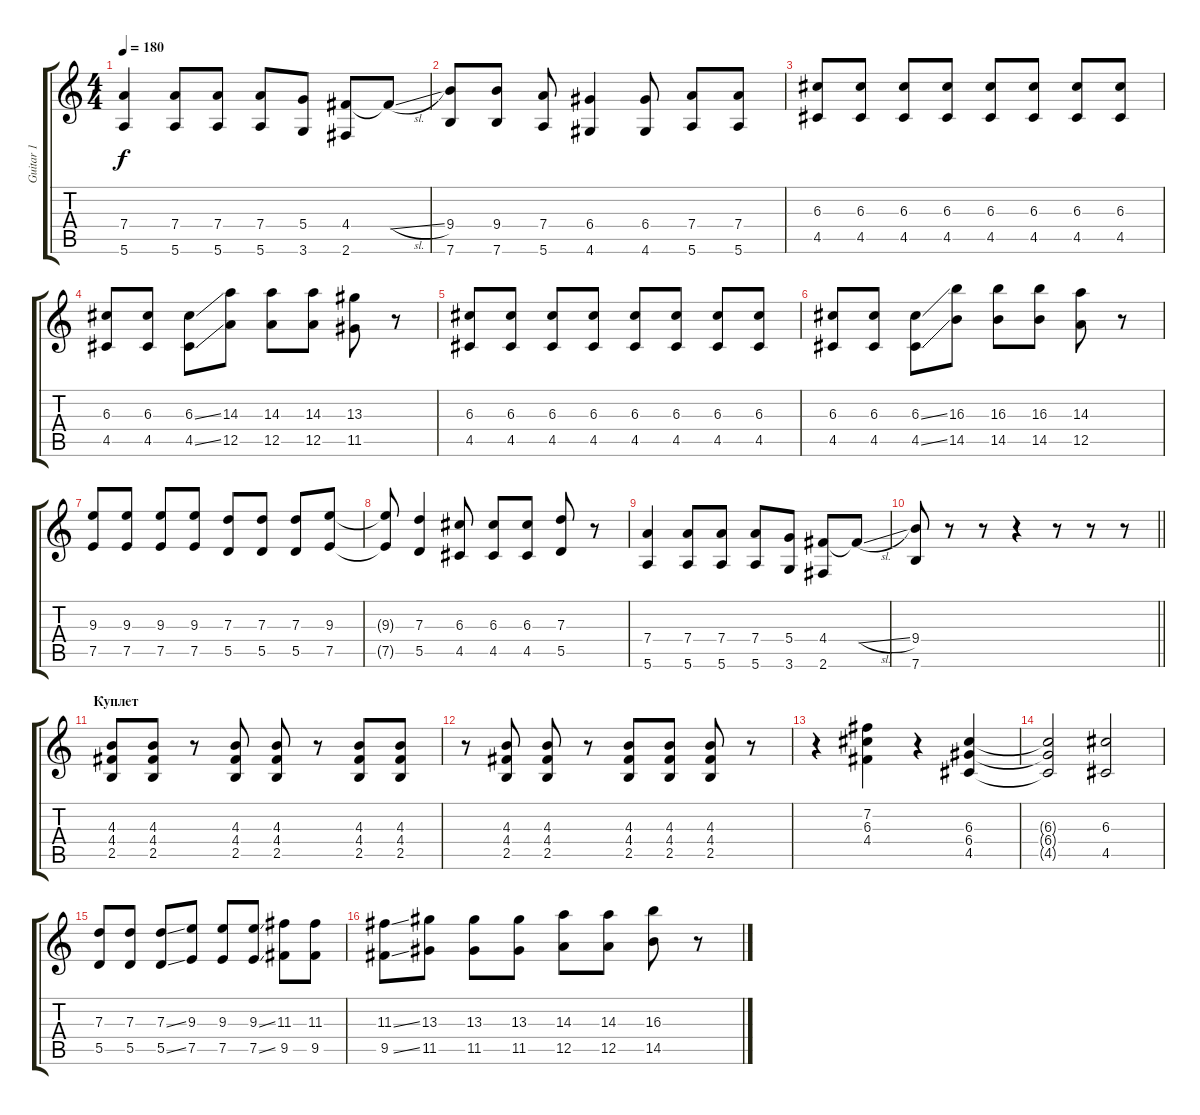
\track ("Guitar 1" "Guitar 1") {instrument overdrivenguitar}
\staff {score tabs}
\tuning (E4 B3 G3 D3 A2 E2) {hide}
\ts (4 4)
\tempo 180
\clef g2
\ks c
(7.4 5.6).4{dy f} (7.4 5.6).8 (7.4 5.6).8 (7.4 5.6).8 (5.4 3.6).8 (4.4 2.6).8 4.4{sl t}.8 |
(9.4 7.6).8 (9.4 7.6).8 (7.4 5.6).8 (6.4 4.6).4 (6.4 4.6).8 (7.4 5.6).8 (7.4 5.6).8 |
(6.3 4.5).8 (6.3 4.5).8 (6.3 4.5).8 (6.3 4.5).8 (6.3 4.5).8 (6.3 4.5).8 (6.3 4.5).8 (6.3 4.5).8 |
(6.3 4.5).8 (6.3 4.5).8 (6.3{ss} 4.5{ss}).8 (14.3 12.5).8 (14.3 12.5).8 (14.3 12.5).8 (13.3 11.5).8 r.8 |
(6.3 4.5).8 (6.3 4.5).8 (6.3 4.5).8 (6.3 4.5).8 (6.3 4.5).8 (6.3 4.5).8 (6.3 4.5).8 (6.3 4.5).8 |
(6.3 4.5).8 (6.3 4.5).8 (6.3{ss} 4.5{ss}).8 (16.3 14.5).8 (16.3 14.5).8 (16.3 14.5).8 (14.3 12.5).8 r.8 |
(9.3 7.5).8 (9.3 7.5).8 (9.3 7.5).8 (9.3 7.5).8 (7.3 5.5).8 (7.3 5.5).8 (7.3 5.5).8 (9.3 7.5).8 |
(9.3{t} 7.5{t}).8 (7.3 5.5).4 (6.3 4.5).8 (6.3 4.5).8 (6.3 4.5).8 (7.3 5.5).8 r.8 |
(7.4 5.6).4 (7.4 5.6).8 (7.4 5.6).8 (7.4 5.6).8 (5.4 3.6).8 (4.4 2.6).8 4.4{sl t}.8 |
\barLineRight lightlight
(9.4 7.6).8 r.8 r.8 r.4 r.8 r.8 r.8 |
\section ("" "Куплет")
(4.3 4.4 2.5).8 (4.3 4.4 2.5).8 r.8 (4.3 4.4 2.5).8 (4.3 4.4 2.5).8 r.8 (4.3 4.4 2.5).8 (4.3 4.4 2.5).8 |
r.8 (4.3 4.4 2.5).8 (4.3 4.4 2.5).8 r.8 (4.3 4.4 2.5).8 (4.3 4.4 2.5).8 (4.3 4.4 2.5).8 r.8 |
r.4 (7.2 6.3 4.4).4 r.4 (6.3 6.4 4.5).4 |
(6.3{t} 6.4{t} 4.5{t}).2 (6.3 4.5).2 |
(7.3 5.5).8 (7.3 5.5).8 (7.3{ss} 5.5{ss}).8 (9.3 7.5).8 (9.3 7.5).8 (9.3{ss} 7.5{ss}).8 (11.3 9.5).8 (11.3 9.5).8 |
(11.3{ss} 9.5{ss}).8 (13.3 11.5).8 (13.3 11.5).8 (13.3 11.5).8 (14.3 12.5).8 (14.3 12.5).8 (16.3 14.5).8 r.8
